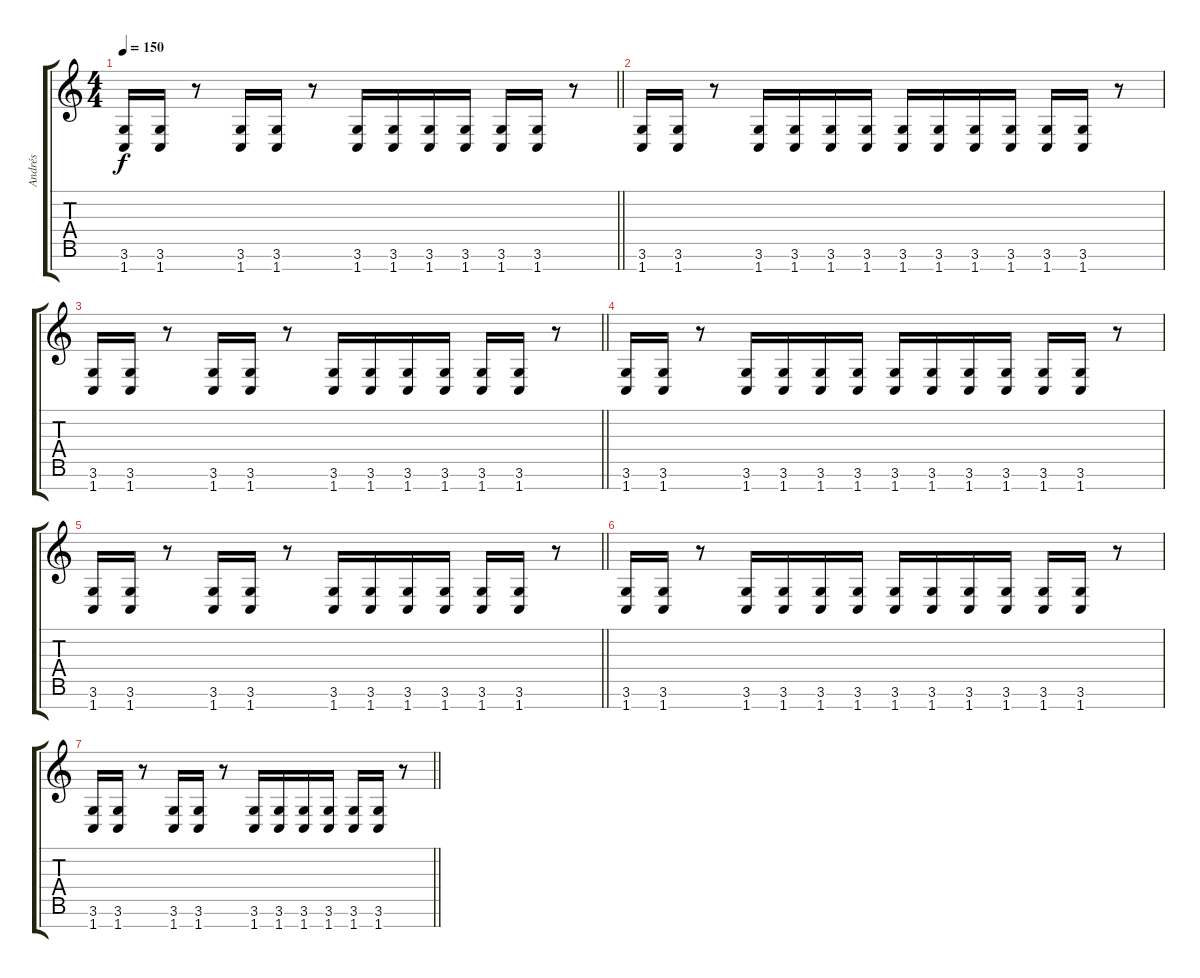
\track ("Andrés" "Andrés") {instrument distortionguitar}
\staff {score tabs}
\tuning (E4 B3 G3 D3 A2 E2 B1) {hide}
\ts (4 4)
\tempo 150
\clef g2
\barLineRight lightlight
\ks c
(3.6 1.7).16{dy f} (3.6 1.7).16 r.8 (3.6 1.7).16 (3.6 1.7).16 r.8 (3.6 1.7).16 (3.6 1.7).16 (3.6 1.7).16 (3.6 1.7).16 (3.6 1.7).16 (3.6 1.7).16 r.8 |
(3.6 1.7).16 (3.6 1.7).16 r.8 (3.6 1.7).16 (3.6 1.7).16 (3.6 1.7).16 (3.6 1.7).16 (3.6 1.7).16 (3.6 1.7).16 (3.6 1.7).16 (3.6 1.7).16 (3.6 1.7).16 (3.6 1.7).16 r.8 |
\barLineRight lightlight
(3.6 1.7).16 (3.6 1.7).16 r.8 (3.6 1.7).16 (3.6 1.7).16 r.8 (3.6 1.7).16 (3.6 1.7).16 (3.6 1.7).16 (3.6 1.7).16 (3.6 1.7).16 (3.6 1.7).16 r.8 |
(3.6 1.7).16 (3.6 1.7).16 r.8 (3.6 1.7).16 (3.6 1.7).16 (3.6 1.7).16 (3.6 1.7).16 (3.6 1.7).16 (3.6 1.7).16 (3.6 1.7).16 (3.6 1.7).16 (3.6 1.7).16 (3.6 1.7).16 r.8 |
\barLineRight lightlight
(3.6 1.7).16 (3.6 1.7).16 r.8 (3.6 1.7).16 (3.6 1.7).16 r.8 (3.6 1.7).16 (3.6 1.7).16 (3.6 1.7).16 (3.6 1.7).16 (3.6 1.7).16 (3.6 1.7).16 r.8 |
(3.6 1.7).16 (3.6 1.7).16 r.8 (3.6 1.7).16 (3.6 1.7).16 (3.6 1.7).16 (3.6 1.7).16 (3.6 1.7).16 (3.6 1.7).16 (3.6 1.7).16 (3.6 1.7).16 (3.6 1.7).16 (3.6 1.7).16 r.8 |
\barLineRight lightlight
(3.6 1.7).16 (3.6 1.7).16 r.8 (3.6 1.7).16 (3.6 1.7).16 r.8 (3.6 1.7).16 (3.6 1.7).16 (3.6 1.7).16 (3.6 1.7).16 (3.6 1.7).16 (3.6 1.7).16 r.8
